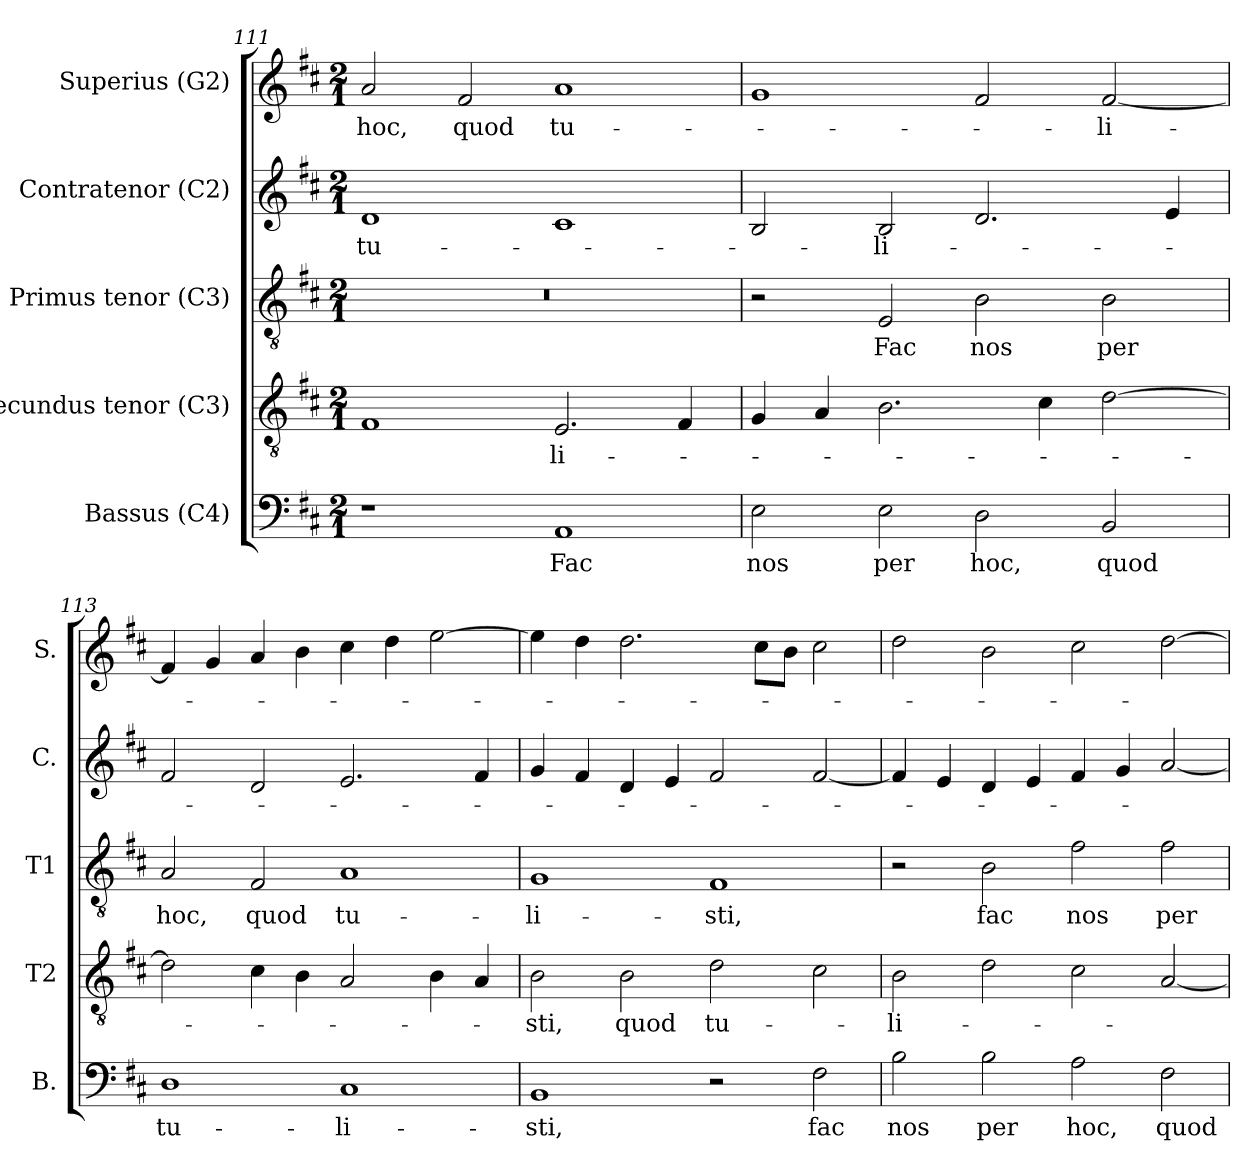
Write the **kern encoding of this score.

**kern	**text	**kern	**text	**kern	**text	**kern	**text	**kern	**text
*part5	*part5	*part4	*part4	*part3	*part3	*part2	*part2	*part1	*part1
*staff5	*staff5	*staff4	*staff4	*staff3	*staff3	*staff2	*staff2	*staff1	*staff1
*I"Bassus (C4)	*	*I"Secundus tenor (C3)	*	*I"Primus tenor (C3)	*	*I"Contratenor (C2)	*	*I"Superius (G2)	*
*I'B.	*	*I'T2	*	*I'T1	*	*I'C.	*	*I'S.	*
*clefF4	*	*clefGv2	*	*clefGv2	*	*clefG2	*	*clefG2	*
*	*	*ITrd7c12	*	*ITrd7c12	*	*	*	*	*
*k[f#c#]	*	*k[f#c#]	*	*k[f#c#]	*	*k[f#c#]	*	*k[f#c#]	*
*D:	*	*D:	*	*D:	*	*D:	*	*D:	*
*M2/1	*	*M2/1	*	*M2/1	*	*M2/1	*	*M2/1	*
=111	=111	=111	=111	=111	=111	=111	=111	=111	=111
!	!	!	!	!LO:N:vis=1	!	!	!	!	!
!	!	!	!	!	!	!	!LO:LY:b:color=#000000	!	!
!	!	!	!	!	!	!	!	!	!LO:LY:b:color=#000000
1r	.	1FF#i	.	0r	.	1di	tu-	2ai/	hoc,
!	!	!	!	!	!	!	!	!	!LO:LY:b:color=#000000
.	.	.	.	.	.	.	.	2f#i/	quod
!	!LO:LY:b:color=#000000	!	!	!	!	!	!	!	!
!	!	!	!LO:LY:b:color=#000000	!	!	!	!	!	!
!	!	!	!	!	!	!	!	!	!LO:LY:b:color=#000000
1AAi	Fac	2.EEi/	-li-	.	.	1c#i	.	1ai	tu-
.	.	4FF#i/	.	.	.	.	.	.	.
=112	=112	=112	=112	=112	=112	=112	=112	=112	=112
!	!LO:LY:b:color=#000000	!	!	!	!	!	!	!	!
2Ei\	nos	4GGi/	.	2r	.	2Bi/	.	1gi	.
.	.	4AAi/	.	.	.	.	.	.	.
!	!LO:LY:b:color=#000000	!	!	!	!	!	!	!	!
!	!	!	!	!	!LO:LY:b:color=#000000	!	!	!	!
!	!	!	!	!	!	!	!LO:LY:b:color=#000000	!	!
2Ei\	per	2.BBi\	.	2EEi/	Fac	2Bi/	-li-	.	.
!	!LO:LY:b:color=#000000	!	!	!	!	!	!	!	!
!	!	!	!	!	!LO:LY:b:color=#000000	!	!	!	!
2Di\	hoc,	.	.	2BBi\	nos	2.di/	.	2f#i/	.
.	.	4C#i\	.	.	.	.	.	.	.
!	!LO:LY:b:color=#000000	!	!	!	!	!	!	!	!
!	!	!	!	!	!LO:LY:b:color=#000000	!	!	!	!
!	!	!	!	!	!	!	!	!	!LO:LY:b:color=#000000
2BBi/	quod	[2Di\	.	2BBi\	per	.	.	[2f#i/	-li-
.	.	.	.	.	.	4ei/	.	.	.
!!LO:LB:g=z
=113	=113	=113	=113	=113	=113	=113	=113	=113	=113
!	!LO:LY:b:color=#000000	!	!	!	!	!	!	!	!
!	!	!	!	!	!LO:LY:b:color=#000000	!	!	!	!
1Di	tu-	2Di\]	.	2AAi/	hoc,	2f#i/	.	4f#i/]	.
.	.	.	.	.	.	.	.	4gi/	.
!	!	!	!	!	!LO:LY:b:color=#000000	!	!	!	!
.	.	4C#i\	.	2FF#i/	quod	2di/	.	4ai/	.
.	.	4BBi\	.	.	.	.	.	4bi\	.
!	!LO:LY:b:color=#000000	!	!	!	!	!	!	!	!
!	!	!	!	!	!LO:LY:b:color=#000000	!	!	!	!
1C#i	-li-	2AAi/	.	1AAi	tu-	2.ei/	.	4cc#i\	.
.	.	.	.	.	.	.	.	4ddi\	.
.	.	4BBi\	.	.	.	.	.	[2eei\	.
.	.	4AAi/	.	.	.	4f#i/	.	.	.
=114	=114	=114	=114	=114	=114	=114	=114	=114	=114
!	!LO:LY:b:color=#000000	!	!	!	!	!	!	!	!
!	!	!	!LO:LY:b:color=#000000	!	!	!	!	!	!
!	!	!	!	!	!LO:LY:b:color=#000000	!	!	!	!
1BBi	-sti,	2BBi\	-sti,	1GGi	-li-	4gi/	.	4eei\]	.
.	.	.	.	.	.	4f#i/	.	4ddi\	.
!	!	!	!LO:LY:b:color=#000000	!	!	!	!	!	!
.	.	2BBi\	quod	.	.	4di/	.	2.ddi\	.
.	.	.	.	.	.	4ei/	.	.	.
!	!	!	!LO:LY:b:color=#000000	!	!	!	!	!	!
!	!	!	!	!	!LO:LY:b:color=#000000	!	!	!	!
2r	.	2Di\	tu-	1FF#i	-sti,	2f#i/	.	.	.
.	.	.	.	.	.	.	.	8cc#i\L	.
.	.	.	.	.	.	.	.	8bi\J	.
!	!LO:LY:b:color=#000000	!	!	!	!	!	!	!	!
2F#i\	fac	2C#i\	.	.	.	[2f#i/	.	2cc#i\	.
=115	=115	=115	=115	=115	=115	=115	=115	=115	=115
!	!LO:LY:b:color=#000000	!	!	!	!	!	!	!	!
!	!	!	!LO:LY:b:color=#000000	!	!	!	!	!	!
2Bi\	nos	2BBi\	-li-	2r	.	4f#i/]	.	2ddi\	.
.	.	.	.	.	.	4ei/	.	.	.
!	!LO:LY:b:color=#000000	!	!	!	!	!	!	!	!
!	!	!	!	!	!LO:LY:b:color=#000000	!	!	!	!
2Bi\	per	2Di\	.	2BBi\	fac	4di/	.	2bi\	.
.	.	.	.	.	.	4ei/	.	.	.
!	!LO:LY:b:color=#000000	!	!	!	!	!	!	!	!
!	!	!	!	!	!LO:LY:b:color=#000000	!	!	!	!
2Ai\	hoc,	2C#i\	.	2F#i\	nos	4f#i/	.	2cc#i\	.
.	.	.	.	.	.	4gi/	.	.	.
!	!LO:LY:b:color=#000000	!	!	!	!	!	!	!	!
!	!	!	!	!	!LO:LY:b:color=#000000	!	!	!	!
2F#i\	quod	[2AAi/	.	2F#i\	per	[2ai/	.	[2ddi\	.
=	=	=	=	=	=	=	=	=	=
*-	*-	*-	*-	*-	*-	*-	*-	*-	*-
